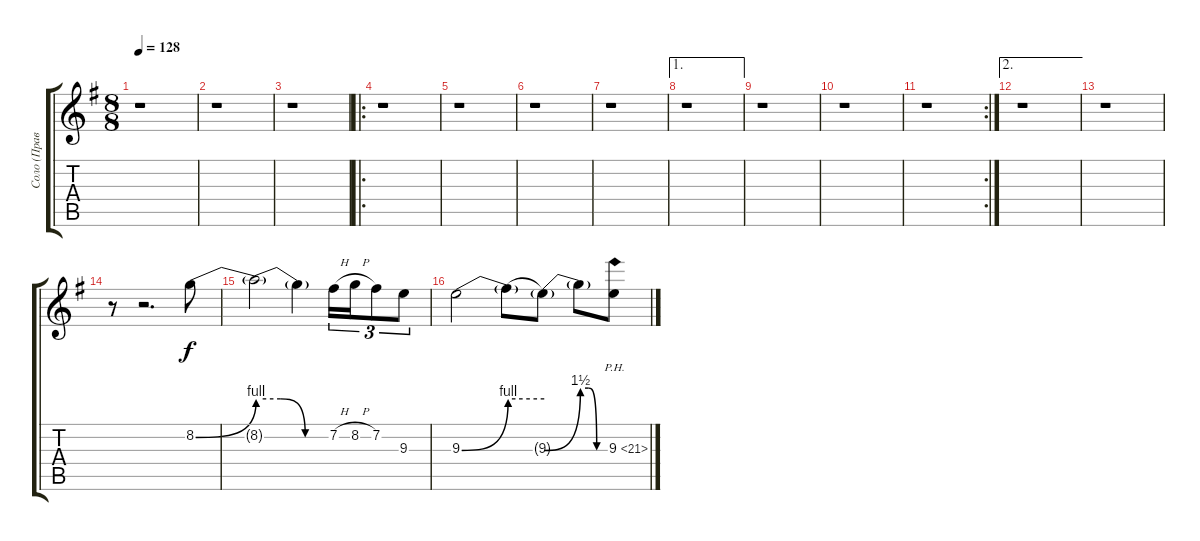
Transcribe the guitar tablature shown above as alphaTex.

\track ("Соло (Правый канал)" "Соло (Прав") {instrument distortionguitar}
\staff {score tabs}
\tuning (E4 B3 G3 D3 A2 E2) {hide}
\ts (8 8)
\tempo 128
\clef g2
\ks g
r.1{dy f} |
r.1 |
r.1 |
\ro
r.1 |
r.1 |
r.1 |
r.1 |
\ae 1
r.1 |
r.1 |
r.1 |
\rc 2
r.1 |
\ae 2
r.1 |
r.1 |
r.8 r.2{d} 8.2{be (bend 0 0 60 4)}.8 |
8.2{be (custom 0 4 20 4 40 0 60 0) t}.2 8.2{t}.4 7.2{h}.16{tu (3 2)} 8.2{h}.16{tu (3 2)} 7.2.8{tu (3 2)} 9.3.8{tu (3 2)} |
9.3{be (bend 0 0 60 4)}.2 9.3{be (hold 0 4 60 4) t}.8 9.3{be (bend 0 0 60 6) t}.8 9.3{be (custom 0 6 20 6 40 0 60 0) t}.8 9.3{ph 12}.8
